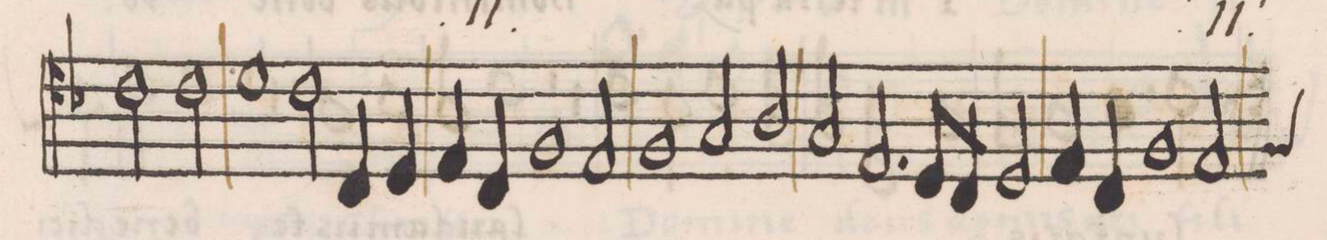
**kern	**text
*I"ALTVS	*
*clefC4	*
*k[b-]	*
*met(C|)	*
*M2/1	*
2c\	.
2c\	-ri-
1d	.
=71-	=71-
2c\	.
4C/	.
4D/	.
4E/	.
4C/	.
1F/	.
=72-	=72-
2E/	.
1F	.
=73-	=73-
2G/	.
2A/	.
2G/	.
2.E/	.
=74-	=74-
8D/L	.
8C/J	.
2D/	.
4E/	.
4C/	.
1F/	.
=75-	=75-
*custos:F	*
2E/	.
*-	*-
